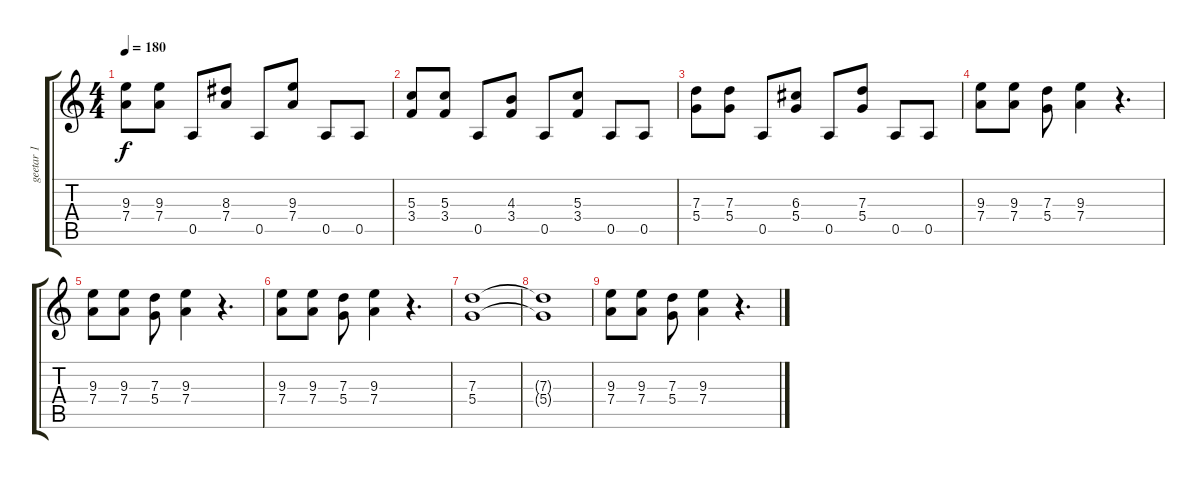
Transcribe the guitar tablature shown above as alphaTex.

\track ("geetar 1" "geetar 1") {instrument distortionguitar}
\staff {score tabs}
\tuning (E4 B3 G3 D3 A2 E2) {hide}
\ts (4 4)
\tempo 180
\clef g2
\ks c
(9.3 7.4).8{dy f} (9.3 7.4).8 0.5.8 (8.3 7.4).8 0.5.8 (9.3 7.4).8 0.5.8 0.5.8 |
(5.3 3.4).8 (5.3 3.4).8 0.5.8 (4.3 3.4).8 0.5.8 (5.3 3.4).8 0.5.8 0.5.8 |
(7.3 5.4).8 (7.3 5.4).8 0.5.8 (6.3 5.4).8 0.5.8 (7.3 5.4).8 0.5.8 0.5.8 |
(9.3 7.4).8 (9.3 7.4).8 (7.3 5.4).8 (9.3 7.4).4 r.4{d} |
(9.3 7.4).8 (9.3 7.4).8 (7.3 5.4).8 (9.3 7.4).4 r.4{d} |
(9.3 7.4).8 (9.3 7.4).8 (7.3 5.4).8 (9.3 7.4).4 r.4{d} |
(7.3 5.4).1 |
(7.3{t} 5.4{t}).1 |
(9.3 7.4).8 (9.3 7.4).8 (7.3 5.4).8 (9.3 7.4).4 r.4{d}
